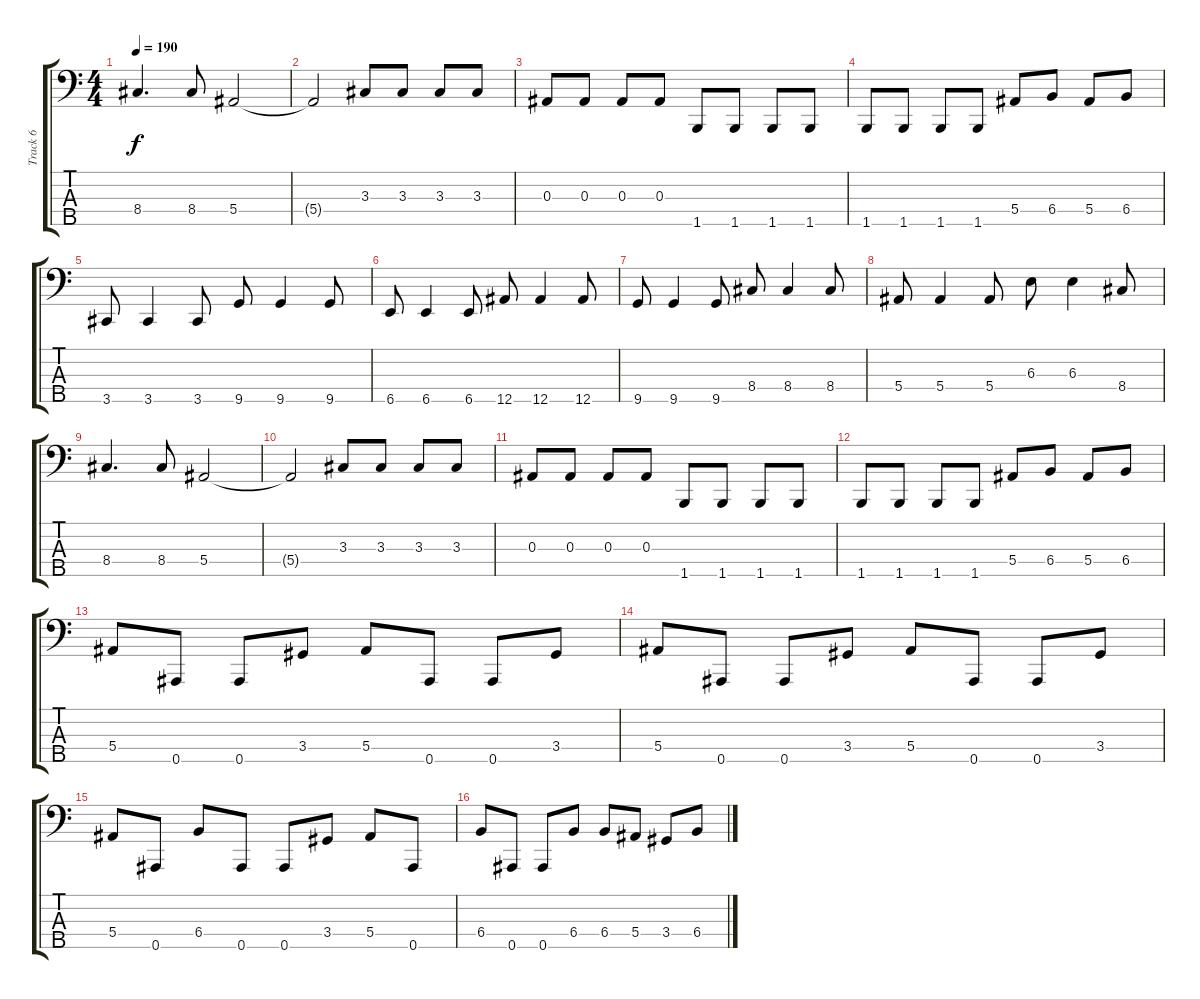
\track ("Track 6" "Track 6") {instrument electricbassfinger}
\staff {score tabs}
\tuning (F2 D2 Bb1 F1 Bb0) {hide}
\ts (4 4)
\tempo 190
\clef f4
\ks c
8.4.4{d dy f} 8.4.8 5.4.2 |
5.4{t}.2 3.3.8 3.3.8 3.3.8 3.3.8 |
0.3.8 0.3.8 0.3.8 0.3.8 1.5.8 1.5.8 1.5.8 1.5.8 |
1.5.8 1.5.8 1.5.8 1.5.8 5.4.8 6.4.8 5.4.8 6.4.8 |
3.5.8 3.5.4 3.5.8 9.5.8 9.5.4 9.5.8 |
6.5.8 6.5.4 6.5.8 12.5.8 12.5.4 12.5.8 |
9.5.8 9.5.4 9.5.8 8.4.8 8.4.4 8.4.8 |
5.4.8 5.4.4 5.4.8 6.3.8 6.3.4 8.4.8 |
8.4.4{d} 8.4.8 5.4.2 |
5.4{t}.2 3.3.8 3.3.8 3.3.8 3.3.8 |
0.3.8 0.3.8 0.3.8 0.3.8 1.5.8 1.5.8 1.5.8 1.5.8 |
1.5.8 1.5.8 1.5.8 1.5.8 5.4.8 6.4.8 5.4.8 6.4.8 |
5.4.8 0.5.8 0.5.8 3.4.8 5.4.8 0.5.8 0.5.8 3.4.8 |
5.4.8 0.5.8 0.5.8 3.4.8 5.4.8 0.5.8 0.5.8 3.4.8 |
5.4.8 0.5.8 6.4.8 0.5.8 0.5.8 3.4.8 5.4.8 0.5.8 |
6.4.8 0.5.8 0.5.8 6.4.8 6.4.8 5.4.8 3.4.8 6.4.8
